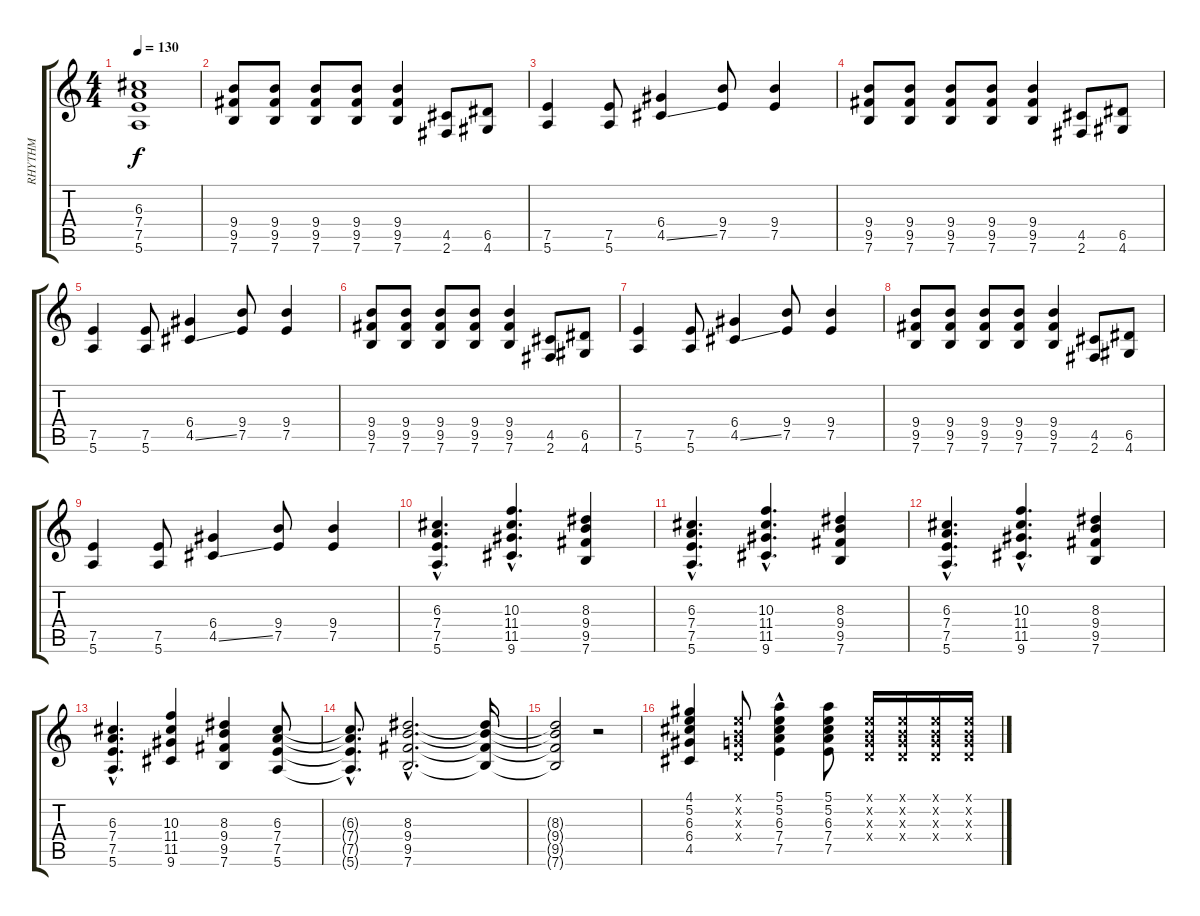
\track ("RHYTHM" "RHYTHM") {instrument distortionguitar}
\staff {score tabs}
\tuning (E4 B3 G3 D3 A2 E2) {hide}
\ts (4 4)
\tempo 130
\clef g2
\ks c
(6.3{t} 7.4{t} 7.5{t} 5.6{t}).1{dy f} |
(9.4 9.5 7.6).8 (9.4 9.5 7.6).8 (9.4 9.5 7.6).8 (9.4 9.5 7.6).8 (9.4 9.5 7.6).4 (4.5 2.6).8 (6.5 4.6).8 |
(7.5 5.6).4 (7.5 5.6).8 (6.4 4.5{ss}).4 (9.4 7.5).8 (9.4 7.5).4 |
(9.4 9.5 7.6).8 (9.4 9.5 7.6).8 (9.4 9.5 7.6).8 (9.4 9.5 7.6).8 (9.4 9.5 7.6).4 (4.5 2.6).8 (6.5 4.6).8 |
(7.5 5.6).4 (7.5 5.6).8 (6.4 4.5{ss}).4 (9.4 7.5).8 (9.4 7.5).4 |
(9.4 9.5 7.6).8 (9.4 9.5 7.6).8 (9.4 9.5 7.6).8 (9.4 9.5 7.6).8 (9.4 9.5 7.6).4 (4.5 2.6).8 (6.5 4.6).8 |
(7.5 5.6).4 (7.5 5.6).8 (6.4 4.5{ss}).4 (9.4 7.5).8 (9.4 7.5).4 |
(9.4 9.5 7.6).8 (9.4 9.5 7.6).8 (9.4 9.5 7.6).8 (9.4 9.5 7.6).8 (9.4 9.5 7.6).4 (4.5 2.6).8 (6.5 4.6).8 |
(7.5 5.6).4 (7.5 5.6).8 (6.4 4.5{ss}).4 (9.4 7.5).8 (9.4 7.5).4 |
(6.3{hac} 7.4{hac} 7.5{hac} 5.6{hac}).4{d} (10.3{hac} 11.4{hac} 11.5{hac} 9.6{hac}).4{d} (8.3 9.4 9.5 7.6).4 |
(6.3{hac} 7.4{hac} 7.5{hac} 5.6{hac}).4{d} (10.3{hac} 11.4{hac} 11.5{hac} 9.6{hac}).4{d} (8.3 9.4 9.5 7.6).4 |
(6.3{hac} 7.4{hac} 7.5{hac} 5.6{hac}).4{d} (10.3{hac} 11.4{hac} 11.5{hac} 9.6{hac}).4{d} (8.3 9.4 9.5 7.6).4 |
(6.3{hac} 7.4{hac} 7.5{hac} 5.6{hac}).4{d} (10.3 11.4 11.5 9.6).4 (8.3 9.4 9.5 7.6).4 (6.3 7.4 7.5 5.6).8 |
(6.3{hac t} 7.4{hac t} 7.5{hac t} 5.6{hac t}).8{d} (8.3{hac} 9.4{hac} 9.5{hac} 7.6{hac}).2{d} (8.3{t} 9.4{t} 9.5{t} 7.6{t}).16 |
(8.3{t} 9.4{t} 9.5{t} 7.6{t}).2 r.2 |
(4.1 5.2 6.3 6.4 4.5).4{volume 12} (0.1{x} 0.2{x} 0.3{x} 0.4{x}).8 (5.1{hac} 5.2 6.3 7.4 7.5).4 (5.1 5.2 6.3 7.4 7.5).8 (0.1{x} 0.2{x} 0.3{x} 0.4{x}).16 (0.1{x} 0.2{x} 0.3{x} 0.4{x}).16 (0.1{x} 0.2{x} 0.3{x} 0.4{x}).16 (0.1{x} 0.2{x} 0.3{x} 0.4{x}).16
